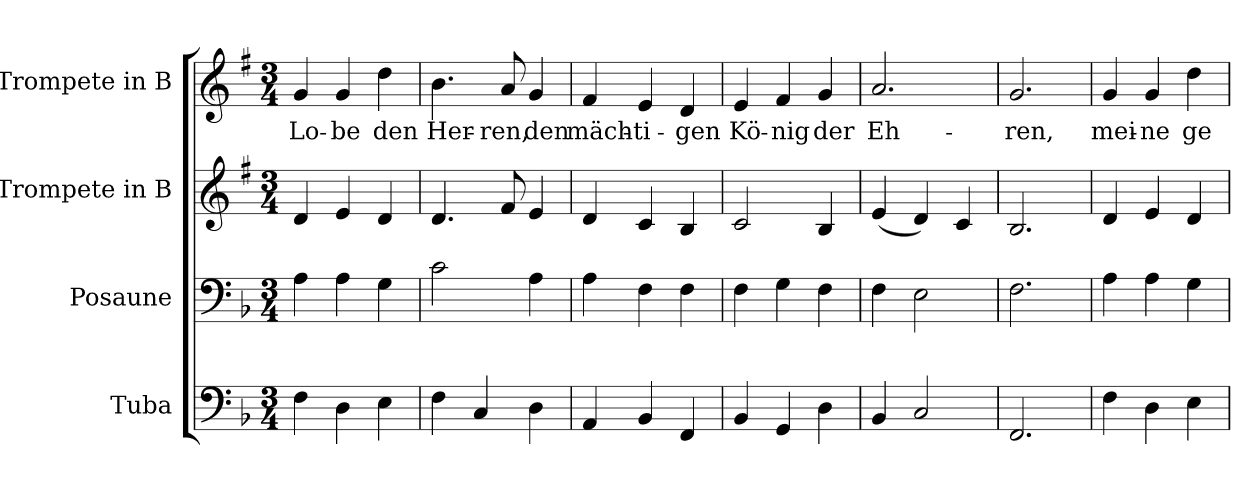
**kern	**kern	**kern	**kern	**text
*part4	*part3	*part2	*part1	*part1
*staff4	*staff3	*staff2	*staff1	*staff1
*I"Tuba	*I"Posaune	*I"Trompete in B	*I"Trompete in B	*
!!LO:PB:g=z
*clefF4	*clefF4	*clefG2	*clefG2	*
*	*	*ITrd1c2	*ITrd1c2	*
*k[b-]	*k[b-]	*k[b-]	*k[b-]	*
*F:	*F:	*F:	*F:	*
*M3/4	*M3/4	*M3/4	*M3/4	*
=1	=1	=1	=1	=1
!	!	!	!	!LO:LY:b:color=#000000
4Fi\	4Ai\	4ci/	4fi/	Lo-
!	!	!	!	!LO:LY:b:color=#000000
4Di\	4Ai\	4di/	4fi/	-be
!	!	!	!	!LO:LY:b:color=#000000
4Ei\	4Gi\	4ci/	4cci\	den
=2	=2	=2	=2	=2
!	!	!	!	!LO:LY:b:color=#000000
4Fi\	2ci\	4.ci/	4.ai\	Her-
4Ci/	.	.	.	.
!	!	!	!	!LO:LY:b:color=#000000
.	.	8ei/	8gi/	-ren,
!	!	!	!	!LO:LY:b:color=#000000
4Di\	4Ai\	4di/	4fi/	den
=3	=3	=3	=3	=3
!	!	!	!	!LO:LY:b:color=#000000
4AAi/	4Ai\	4ci/	4ei/	mäch-
!	!	!	!	!LO:LY:b:color=#000000
4BB-i/	4Fi\	4B-i/	4di/	-ti-
!	!	!	!	!LO:LY:b:color=#000000
4FFi/	4Fi\	4Ai/	4ci/	-gen
=4	=4	=4	=4	=4
!	!	!	!	!LO:LY:b:color=#000000
4BB-i/	4Fi\	2B-i/	4di/	Kö-
!	!	!	!	!LO:LY:b:color=#000000
4GGi/	4Gi\	.	4ei/	-nig
!	!	!	!	!LO:LY:b:color=#000000
4Di\	4Fi\	4Ai/	4fi/	der
=5	=5	=5	=5	=5
!	!	!	!	!LO:LY:b:color=#000000
4BB-i/	4Fi\	(4di/	2.gi/	Eh-
2Ci/	2Ei\	4ci/)	.	.
.	.	4B-i/	.	.
=6	=6	=6	=6	=6
!	!	!	!	!LO:LY:b:color=#000000
2.FFi/	2.Fi\	2.Ai/	2.fi/	-ren,
=7	=7	=7	=7	=7
!	!	!	!	!LO:LY:b:color=#000000
4Fi\	4Ai\	4ci/	4fi/	mei-
!	!	!	!	!LO:LY:b:color=#000000
4Di\	4Ai\	4di/	4fi/	-ne
!	!	!	!	!LO:LY:b:color=#000000
4Ei\	4Gi\	4ci/	4cci\	ge-
=	=	=	=	=
*-	*-	*-	*-	*-
